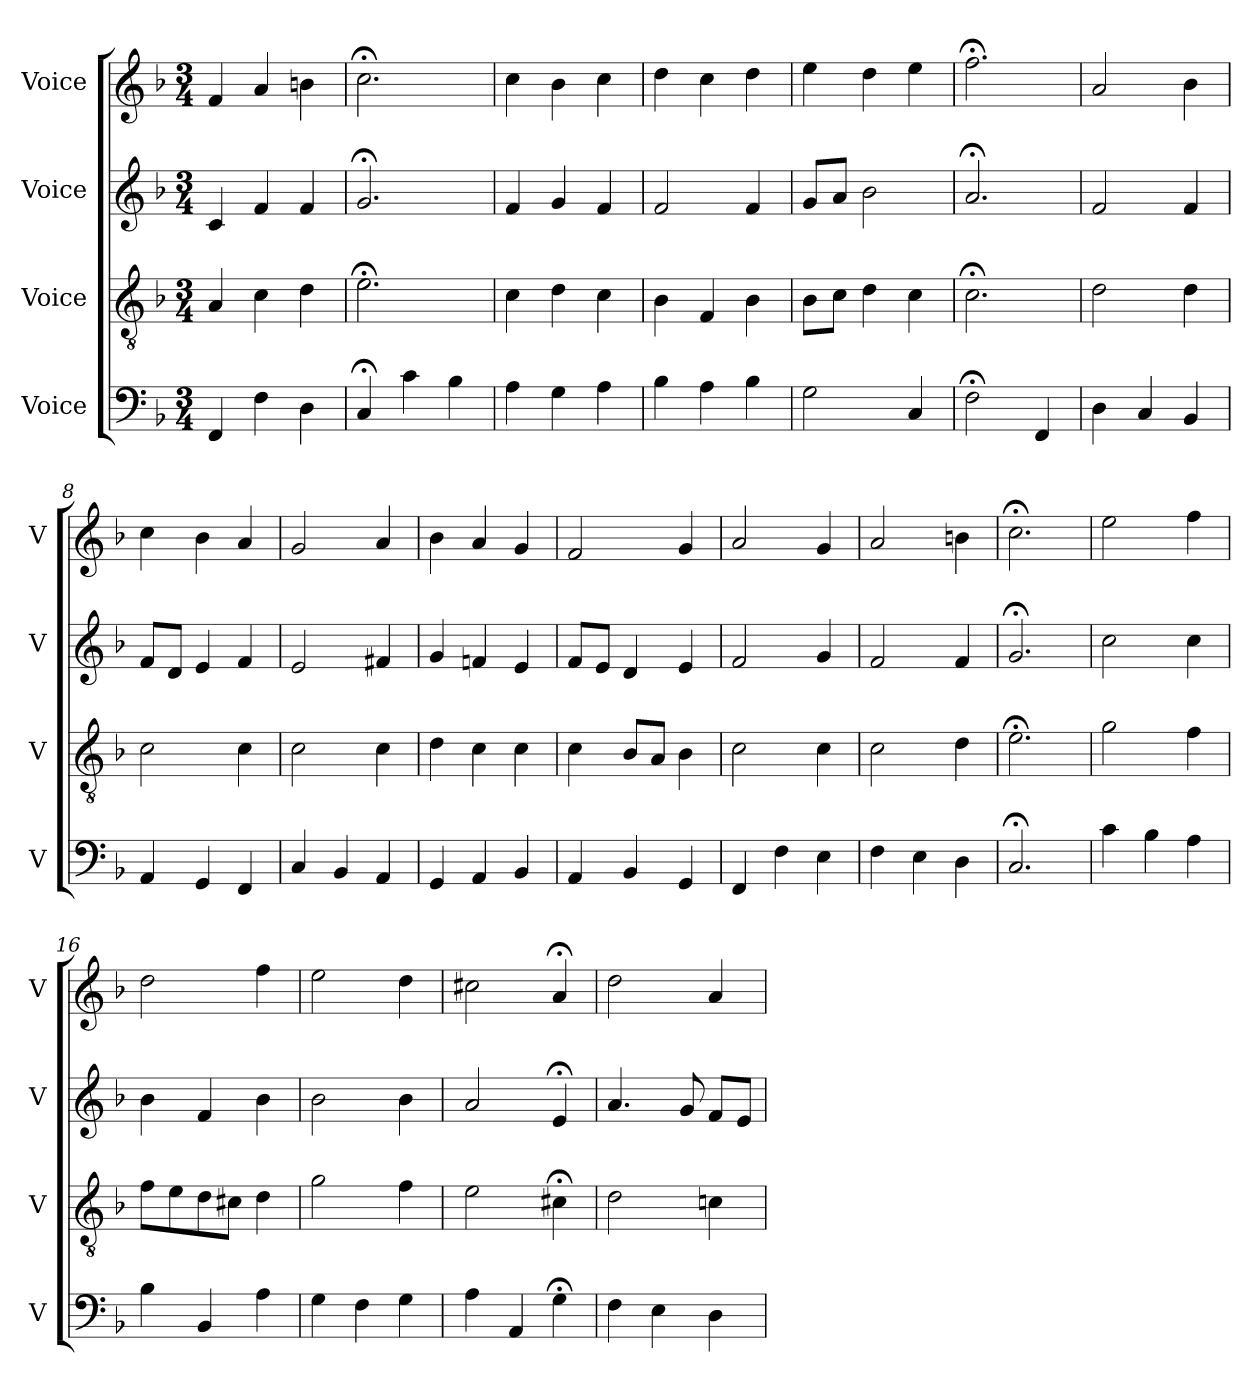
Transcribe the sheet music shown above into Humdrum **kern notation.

**kern	**kern	**kern	**kern
*part4	*part3	*part2	*part1
*staff4	*staff3	*staff2	*staff1
*I"Voice	*I"Voice	*I"Voice	*I"Voice
*I'V	*I'V	*I'V	*I'V
*clefF4	*clefGv2	*clefG2	*clefG2
*k[b-]	*k[b-]	*k[b-]	*k[b-]
*M3/4	*M3/4	*M3/4	*M3/4
*MM100	*MM100	*MM100	*MM100
=1	=1	=1	=1
4FF/	4A/	4c/	4f/
4F\	4c\	4f/	4a/
4D\	4d\	4f/	4bn\
=2	=2	=2	=2
4C;/	2.e;\	2.g;/	2.cc;\
4c\	.	.	.
4B-\	.	.	.
=3	=3	=3	=3
4A\	4c\	4f/	4cc\
4G\	4d\	4g/	4b-\
4A\	4c\	4f/	4cc\
=4	=4	=4	=4
4B-\	4B-\	2f/	4dd\
4A\	4F/	.	4cc\
4B-\	4B-\	4f/	4dd\
=5	=5	=5	=5
2G\	8B-\L	8g/L	4ee\
.	8c\J	8a/J	.
.	4d\	2b-\	4dd\
4C/	4c\	.	4ee\
=6	=6	=6	=6
2F;\	2.c;\	2.a;/	2.ff;\
4FF/	.	.	.
=7	=7	=7	=7
4D\	2d\	2f/	2a/
4C/	.	.	.
4BB-/	4d\	4f/	4b-\
=8	=8	=8	=8
4AA/	2c\	8f/L	4cc\
.	.	8d/J	.
4GG/	.	4e/	4b-\
4FF/	4c\	4f/	4a/
=9	=9	=9	=9
4C/	2c\	2e/	2g/
4BB-/	.	.	.
4AA/	4c\	4f#X/	4a/
=10	=10	=10	=10
4GG/	4d\	4g/	4b-\
4AA/	4c\	4fn/	4a/
4BB-/	4c\	4e/	4g/
=11	=11	=11	=11
4AA/	4c\	8f/L	2f/
.	.	8e/J	.
4BB-/	8B-/L	4d/	.
.	8A/J	.	.
4GG/	4B-\	4e/	4g/
!!LO:LB:g=z
=12	=12	=12	=12
4FF/	2c\	2f/	2a/
4F\	.	.	.
4E\	4c\	4g/	4g/
=13	=13	=13	=13
4F\	2c\	2f/	2a/
4E\	.	.	.
4D\	4d\	4f/	4bn\
=14	=14	=14	=14
2.C;/	2.e;\	2.g;/	2.cc;\
=15	=15	=15	=15
4c\	2g\	2cc\	2ee\
4B-\	.	.	.
4A\	4f\	4cc\	4ff\
=16	=16	=16	=16
4B-\	8f\L	4b-\	2dd\
.	8e\	.	.
4BB-/	8d\	4f/	.
.	8c#X\J	.	.
4A\	4d\	4b-\	4ff\
=17	=17	=17	=17
4G\	2g\	2b-\	2ee\
4F\	.	.	.
4G\	4f\	4b-\	4dd\
=18	=18	=18	=18
4A\	2e\	2a/	2cc#X\
4AA/	.	.	.
4G;\	4c#X;\	4e;/	4a;/
=19	=19	=19	=19
4F\	2d\	4.a/	2dd\
4E\	.	.	.
.	.	8g/	.
4D\	4cn\	8f/L	4a/
.	.	8e/J	.
=	=	=	=
*-	*-	*-	*-
